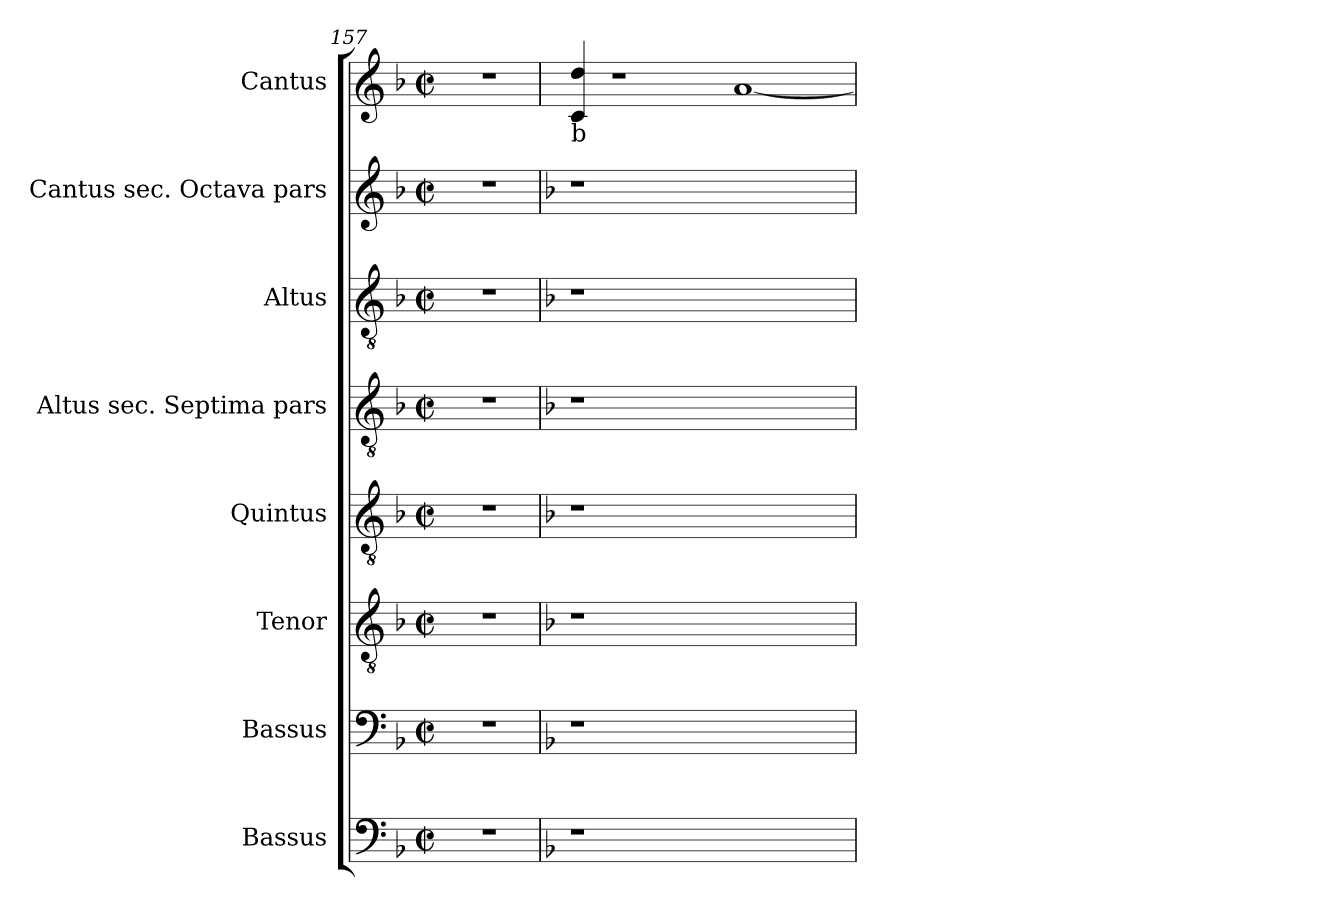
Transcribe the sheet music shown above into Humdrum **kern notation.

**kern	**kern	**kern	**kern	**kern	**kern	**kern	**kern
*part8	*part7	*part6	*part5	*part4	*part3	*part2	*part1
*staff8	*staff7	*staff6	*staff5	*staff4	*staff3	*staff2	*staff1
*I"Bassus	*I"Bassus	*I"Tenor	*I"Quintus	*I"Altus sec. Septima pars	*I"Altus	*I"Cantus sec. Octava pars	*I"Cantus
*	*I'Bassus	*I'Tenor	*I'Quintus	*	*I'Altus	*	*I'Cantus
*clefF4	*clefF4	*clefGv2	*clefGv2	*clefGv2	*clefGv2	*clefG2	*clefG2
*k[b-]	*k[b-]	*k[b-]	*k[b-]	*k[b-]	*k[b-]	*k[b-]	*k[b-]
*F:	*F:	*F:	*F:	*F:	*F:	*F:	*F:
*M2/2	*M2/2	*M2/2	*M2/2	*M2/2	*M2/2	*M2/2	*M2/2
*met(c|)	*met(c|)	*met(c|)	*met(c|)	*met(c|)	*met(c|)	*met(c|)	*met(c|)
=157	=157	=157	=157	=157	=157	=157	=157
1r	1r	1r	1r	1r	1r	1r	1r
!!LO:PB:g=z
=158!	=158!	=158!	=158!	=158!	=158!	=158!	=158!
*	*	*	*	*	*	*	*k[]
*	*	*	*	*	*	*	*C:
!	!	!	!	!	!	!	!LO:TX:b:t=b
1r	1r	1r	1r	1r	1r	1r	4c/ 4dd/
.	.	.	.	.	.	.	1r
1ryy	1ryy	1ryy	1ryy	1ryy	1ryy	1ryy	.
.	.	.	.	.	.	.	[<1a
4ryy	4ryy	4ryy	4ryy	4ryy	4ryy	4ryy	.
=	=	=	=	=	=	=	=
*-	*-	*-	*-	*-	*-	*-	*-
